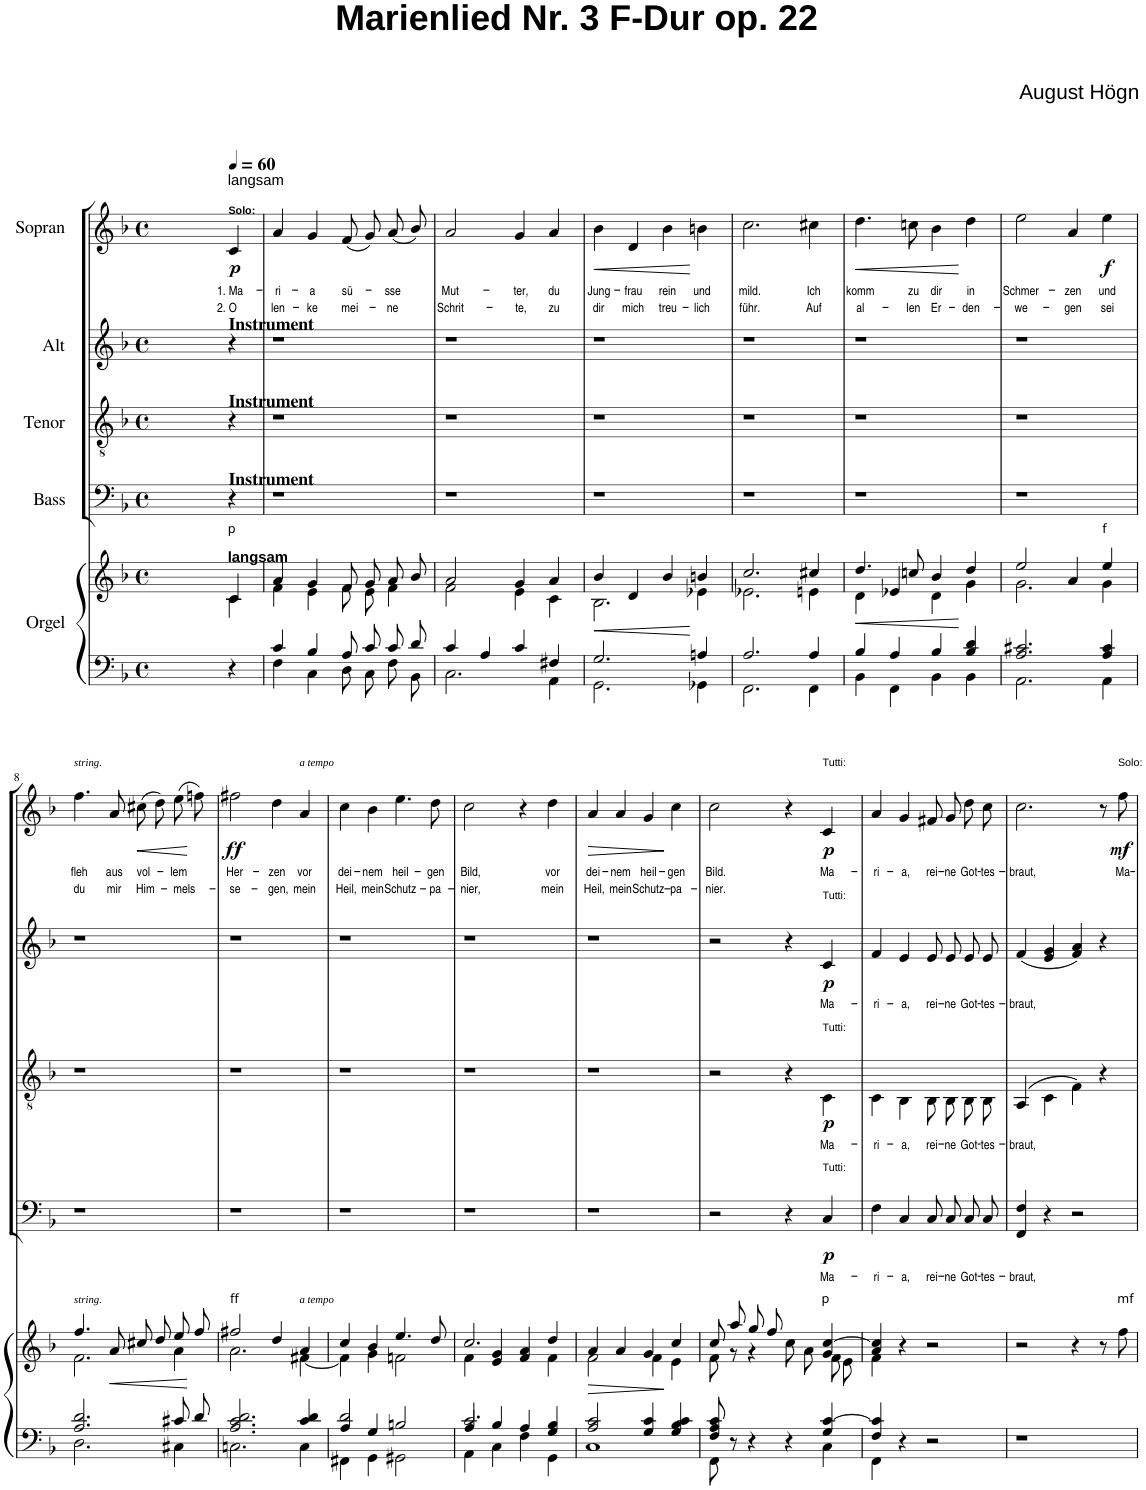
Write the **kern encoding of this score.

**kern	**kern	**dynam	**kern	**text	**dynam	**kern	**text	**dynam	**kern	**text	**dynam	**kern	**text	**text	**dynam
*part5	*part5	*part5	*part4	*part4	*part4	*part3	*part3	*part3	*part2	*part2	*part2	*part1	*part1	*part1	*part1
*staff6	*staff5	*staff5/6	*staff4	*staff4	*staff4	*staff3	*staff3	*staff3	*staff2	*staff2	*staff2	*staff1	*staff1	*staff1	*staff1
*I"Orgel	*	*	*I"Bass	*	*	*I"Tenor	*	*	*I"Alt	*	*	*I"Sopran	*	*	*
*I'Org.	*	*	*I'B.	*	*	*I'T.	*	*	*I'A.	*	*	*I'S.	*	*	*
*clefF4	*clefG2	*	*clefF4	*	*	*clefGv2	*	*	*clefG2	*	*	*clefG2	*	*	*
*	*	*	*	*	*	*Trd7c12	*	*	*	*	*	*	*	*	*
*k[b-]	*k[b-]	*	*k[b-]	*	*	*k[b-]	*	*	*k[b-]	*	*	*k[b-]	*	*	*
*F:	*F:	*	*F:	*	*	*F:	*	*	*F:	*	*	*F:	*	*	*
*M4/4	*M4/4	*	*M4/4	*	*	*M4/4	*	*	*M4/4	*	*	*M4/4	*	*	*
*met(c)	*met(c)	*	*met(c)	*	*	*met(c)	*	*	*met(c)	*	*	*met(c)	*	*	*
=1	=1	=1	=1	=1	=1	=1	=1	=1	=1	=1	=1	=1	=1	=1	=1
*	*^	*	*	*	*	*	*	*	*	*	*	*	*	*	*
2.ryy	2.ryy	2.ryy	.	2.ryy	.	.	2.ryy	.	.	2.ryy	.	.	2.ryy	.	.	.
*	*	*	*	*	*	*	*	*	*	*	*	*	*MM60	*	*	*
!	!	!	!	!	!	!	!	!	!	!	!	!	!LO:TX:a:t=langsam	!	!	!
!	!	!	!	!	!	!	!	!	!	!	!	!	!LO:TX:a:B:t=Solo&colon;	!	!	!
!	!	!	!	!	!	!	!	!	!	!LO:TX:a:B:t=Instrument	!	!	!	!	!	!
!	!	!	!	!	!	!	!LO:TX:a:B:t=Instrument	!	!	!	!	!	!	!	!	!
!	!	!	!	!LO:TX:a:B:t=Instrument	!	!	!	!	!	!	!	!	!	!	!	!
!	!LO:TX:a:t=p	!	!	!	!	!	!	!	!	!	!	!	!	!	!	!
!	!LO:TX:a:B:t=langsam	!	!	!	!	!	!	!	!	!	!	!	!	!	!	!
!	!	!	!	!	!	!	!	!	!	!	!	!	!	!LO:LY:b	!LO:LY:b	!LO:DY:b
4r	4c/	4c\	.	4r	.	.	4r	.	.	4r	.	.	4c/	1. Ma-	2. O	p
=2	=2	=2	=2	=2	=2	=2	=2	=2	=2	=2	=2	=2	=2	=2	=2	=2
*^	*	*	*	*	*	*	*	*	*	*	*	*	*	*	*	*
!	!	!	!	!	!	!	!	!	!	!	!	!	!	!	!LO:LY:b	!LO:LY:b	!
4c/	4F\	4a/	4f\	.	1r	.	.	1r	.	.	1r	.	.	4a/	-ri-	len-	.
!	!	!	!	!	!	!	!	!	!	!	!	!	!	!	!LO:LY:b	!LO:LY:b	!
4B-/	4C\	4g/	4e\	.	.	.	.	.	.	.	.	.	.	4g/	-a	-ke	.
!	!	!	!	!	!	!	!	!	!	!	!	!	!	!	!LO:LY:b	!LO:LY:b	!
8A/L	8D\L	8f/L	8f\L	.	.	.	.	.	.	.	.	.	.	(8f/L	sü-	mei-	.
8c/J	8C\J	8g/J	8e\J	.	.	.	.	.	.	.	.	.	.	8g/J)	.	.	.
!	!	!	!	!	!	!	!	!	!	!	!	!	!	!	!LO:LY:b	!LO:LY:b	!
8c/L	8F\L	8a/L	4f\	.	.	.	.	.	.	.	.	.	.	(8a/L	-sse	-ne	.
8d/J	8BB-\J	8b-/J	.	.	.	.	.	.	.	.	.	.	.	8b-/J)	.	.	.
=3	=3	=3	=3	=3	=3	=3	=3	=3	=3	=3	=3	=3	=3	=3	=3	=3	=3
!	!	!	!	!	!	!	!	!	!	!	!	!	!	!	!LO:LY:b	!LO:LY:b	!
4c/	2.C\	2a/	2f\	.	1r	.	.	1r	.	.	1r	.	.	2a/	Mut-	Schrit-	.
4A/	.	.	.	.	.	.	.	.	.	.	.	.	.	.	.	.	.
!	!	!	!	!	!	!	!	!	!	!	!	!	!	!	!LO:LY:b	!LO:LY:b	!
4c/	.	4g/	4e\	.	.	.	.	.	.	.	.	.	.	4g/	-ter,	-te,	.
!	!	!	!	!	!	!	!	!	!	!	!	!	!	!	!LO:LY:b	!LO:LY:b	!
4F#X/	4AA\	4a/	4c\	.	.	.	.	.	.	.	.	.	.	4a/	du	zu	.
=4	=4	=4	=4	=4	=4	=4	=4	=4	=4	=4	=4	=4	=4	=4	=4	=4	=4
!	!	!	!	!LO:HP:b	!	!	!	!	!	!	!	!	!	!	!LO:LY:b	!LO:LY:b	!LO:HP:b
2.G/	2.GG\	4b-/	2.B-\	<	1r	.	.	1r	.	.	1r	.	.	4b-\	Jung-	dir	<
!	!	!	!	!	!	!	!	!	!	!	!	!	!	!	!LO:LY:b	!LO:LY:b	!
.	.	4d/	.	.	.	.	.	.	.	.	.	.	.	4d/	-frau	mich	.
!	!	!	!	!	!	!	!	!	!	!	!	!	!	!	!LO:LY:b	!LO:LY:b	!
.	.	4b-/	.	.	.	.	.	.	.	.	.	.	.	4b-\	rein	treu-	.
!	!	!	!	!	!	!	!	!	!	!	!	!	!	!	!LO:LY:b	!LO:LY:b	!
4An/	4GG-X\	4bn/	4e-X\	.	.	.	.	.	.	.	.	.	.	4bn\	und	-lich	[
=5	=5	=5	=5	=5	=5	=5	=5	=5	=5	=5	=5	=5	=5	=5	=5	=5	=5
!	!	!	!	!	!	!	!	!	!	!	!	!	!	!	!LO:LY:b	!LO:LY:b	!
2.A/	2.FF\	2.cc/	2.e-X\	.	1r	.	.	1r	.	.	1r	.	.	2.cc\	mild.	führ.	.
!	!	!	!	!	!	!	!	!	!	!	!	!	!	!	!LO:LY:b	!LO:LY:b	!
4A/	4FF\	4cc#X/	4en\	.	.	.	.	.	.	.	.	.	.	4cc#X\	Ich	Auf	.
=6	=6	=6	=6	=6	=6	=6	=6	=6	=6	=6	=6	=6	=6	=6	=6	=6	=6
!	!	!	!	!LO:HP:b	!	!	!	!	!	!	!	!	!	!	!LO:LY:b	!LO:LY:b	!LO:HP:b
4B-/	4BB-\	4.dd/	4d\	<	1r	.	.	1r	.	.	1r	.	.	4.dd\	komm	al-	<
4A/	4FF\	.	4e-X/	.	.	.	.	.	.	.	.	.	.	.	.	.	.
!	!	!	!	!	!	!	!	!	!	!	!	!	!	!	!LO:LY:b	!LO:LY:b	!
.	.	8ccn/	.	.	.	.	.	.	.	.	.	.	.	8ccn\	zu	-len	.
!	!	!	!	!	!	!	!	!	!	!	!	!	!	!	!LO:LY:b	!LO:LY:b	!
4B-/	4BB-\	4b-/	4d\	.	.	.	.	.	.	.	.	.	.	4b-\	dir	Er-	.
!	!	!	!	!	!	!	!	!	!	!	!	!	!	!	!LO:LY:b	!LO:LY:b	!
4B-/ 4d/	4BB-\	4dd/	4g\	[	.	.	.	.	.	.	.	.	.	4dd\	in	-den-	[
=7	=7	=7	=7	=7	=7	=7	=7	=7	=7	=7	=7	=7	=7	=7	=7	=7	=7
!	!	!	!	!	!	!	!	!	!	!	!	!	!	!	!LO:LY:b	!LO:LY:b	!
2.A/ 2.c#X/	2.AA\	2ee/	2.g\	.	1r	.	.	1r	.	.	1r	.	.	2ee\	Schmer-	-we-	.
!	!	!	!	!	!	!	!	!	!	!	!	!	!	!	!LO:LY:b	!LO:LY:b	!
.	.	4a/	.	.	.	.	.	.	.	.	.	.	.	4a/	-zen	-gen	.
!	!	!LO:TX:a:t=f	!	!	!	!	!	!	!	!	!	!	!	!	!	!	!
!	!	!	!	!	!	!	!	!	!	!	!	!	!	!	!LO:LY:b	!LO:LY:b	!LO:DY:b
4A/ 4c#/	4AA\	4ee/	4g\	.	.	.	.	.	.	.	.	.	.	4ee\	und	sei	f
!!LO:LB:g=z
=8	=8	=8	=8	=8	=8	=8	=8	=8	=8	=8	=8	=8	=8	=8	=8	=8	=8
!	!	!	!	!	!	!	!	!	!	!	!	!	!	!LO:TX:a:i:t=string.	!	!	!
!	!	!LO:TX:a:i:t=string.	!	!	!	!	!	!	!	!	!	!	!	!	!	!	!
!	!	!	!	!	!	!	!	!	!	!	!	!	!	!	!LO:LY:b	!LO:LY:b	!
2.A/ 2.d/	2.D\	4.ff/	2.f\	.	1r	.	.	1r	.	.	1r	.	.	4.ff\	fleh	du	.
!	!	!	!	!LO:HP:b	!	!	!	!	!	!	!	!	!	!	!LO:LY:b	!LO:LY:b	!
.	.	8a/	.	<	.	.	.	.	.	.	.	.	.	8a/	aus	mir	.
!	!	!	!	!	!	!	!	!	!	!	!	!	!	!	!LO:LY:b	!LO:LY:b	!LO:HP:b
.	.	8cc#X/L	.	.	.	.	.	.	.	.	.	.	.	(8cc#X\L	vol-	Him-	<
.	.	8dd/J	.	.	.	.	.	.	.	.	.	.	.	8dd\J)	.	.	.
!	!	!	!	!	!	!	!	!	!	!	!	!	!	!	!LO:LY:b	!LO:LY:b	!
8c#X/L	4C#X\	8ee/L	4a\	.	.	.	.	.	.	.	.	.	.	(8ee\L	-lem	-mels-	.
8d/J	.	8ff/J	.	[	.	.	.	.	.	.	.	.	.	8ffn\J)	.	.	[
=9	=9	=9	=9	=9	=9	=9	=9	=9	=9	=9	=9	=9	=9	=9	=9	=9	=9
!	!	!LO:TX:a:t=ff	!	!	!	!	!	!	!	!	!	!	!	!	!	!	!
!	!	!	!	!	!	!	!	!	!	!	!	!	!	!	!LO:LY:b	!LO:LY:b	!LO:DY:b
2.A/ 2.c/ 2.d/	2.Cn\	2ff#X/	2.a\	.	1r	.	.	1r	.	.	1r	.	.	2ff#X\	Her-	-se-	ff
!	!	!	!	!	!	!	!	!	!	!	!	!	!	!	!LO:LY:b	!LO:LY:b	!
.	.	4dd/	.	.	.	.	.	.	.	.	.	.	.	4dd\	-zen	-gen,	.
!	!	!	!	!	!	!	!	!	!	!	!	!	!	!LO:TX:a:i:t=a tempo	!	!	!
!	!	!LO:TX:a:i:t=a tempo	!	!	!	!	!	!	!	!	!	!	!	!	!	!	!
!	!	!	!	!	!	!	!	!	!	!	!	!	!	!	!LO:LY:b	!LO:LY:b	!
4c/ 4d/	4C\	4a/	[4f#X\	.	.	.	.	.	.	.	.	.	.	4a/	vor	mein	.
=10	=10	=10	=10	=10	=10	=10	=10	=10	=10	=10	=10	=10	=10	=10	=10	=10	=10
*	*^	*	*	*	*	*	*	*	*	*	*	*	*	*	*	*	*
!	!	!	!	!	!	!	!	!	!	!	!	!	!	!	!	!LO:LY:b	!LO:LY:b	!
2d/	4FF#X\	4A/	4cc/	4f#\]	.	1r	.	.	1r	.	.	1r	.	.	4cc\	dei-	Heil,	.
!	!	!	!	!	!	!	!	!	!	!	!	!	!	!	!	!LO:LY:b	!LO:LY:b	!
.	4GG\	4G/	4b-/	4g\	.	.	.	.	.	.	.	.	.	.	4b-\	-nem	mein	.
!	!	!	!	!	!	!	!	!	!	!	!	!	!	!	!	!LO:LY:b	!LO:LY:b	!
2Bn/	2GG#X\	2ryy	4.ee/	2fn\	.	.	.	.	.	.	.	.	.	.	4.ee\	heil-	Schutz-	.
!	!	!	!	!	!	!	!	!	!	!	!	!	!	!	!	!LO:LY:b	!LO:LY:b	!
.	.	.	8dd/	.	.	.	.	.	.	.	.	.	.	.	8dd\	-gen	-pa-	.
=11	=11	=11	=11	=11	=11	=11	=11	=11	=11	=11	=11	=11	=11	=11	=11	=11	=11	=11
!	!	!	!	!	!	!	!	!	!	!	!	!	!	!	!	!LO:LY:b	!LO:LY:b	!
4A/	4AA\	2.c/	2.cc/	4f\	.	1r	.	.	1r	.	.	1r	.	.	2cc\	Bild,	-nier,	.
4B-/	4C\	.	.	4e/ 4g/	.	.	.	.	.	.	.	.	.	.	.	.	.	.
4A/	4F\	.	.	4f/ 4a/	.	.	.	.	.	.	.	.	.	.	4r	.	.	.
!	!	!	!	!	!	!	!	!	!	!	!	!	!	!	!	!LO:LY:b	!LO:LY:b	!
4G/ 4B-/	4GG\	4ryy	4dd/	4f\	.	.	.	.	.	.	.	.	.	.	4dd\	vor	mein	.
=12	=12	=12	=12	=12	=12	=12	=12	=12	=12	=12	=12	=12	=12	=12	=12	=12	=12	=12
!	!	!	!	!	!	!	!	!	!	!	!	!	!	!	!	!LO:LY:b	!LO:LY:b	!LO:HP:b
*	*v	*v	*	*	*	*	*	*	*	*	*	*	*	*	*	*	*	*
2A/ 2c/	1C	4a/	2f\	.	1r	.	.	1r	.	.	1r	.	.	4a/	dei-	Heil,	>
!	!	!	!	!	!	!	!	!	!	!	!	!	!	!	!LO:LY:b	!LO:LY:b	!
.	.	4a/	.	.	.	.	.	.	.	.	.	.	.	4a/	-nem	mein	.
!	!	!	!	!	!	!	!	!	!	!	!	!	!	!	!LO:LY:b	!LO:LY:b	!
4G/ 4c/	.	4g/	4f\	.	.	.	.	.	.	.	.	.	.	4g/	heil-	Schutz-	.
!	!	!	!	!	!	!	!	!	!	!	!	!	!	!	!LO:LY:b	!LO:LY:b	!
4G/ 4B-/ 4c/	.	4cc/	4e\	[	.	.	.	.	.	.	.	.	.	4cc\	-gen	-pa-	]
=13	=13	=13	=13	=13	=13	=13	=13	=13	=13	=13	=13	=13	=13	=13	=13	=13	=13
!	!	!	!	!	!	!	!	!	!	!	!	!	!	!	!LO:LY:b	!LO:LY:b	!
8F/ 8A/ 8c/	8FF\	8cc/L	8f\	.	2r	.	.	2r	.	.	2r	.	.	2cc\	Bild.	-nier.	.
8r	8ryy	8aa/J	8r	.	.	.	.	.	.	.	.	.	.	.	.	.	.
*v	*v	*	*	*	*	*	*	*	*	*	*	*	*	*	*	*	*
4r	8gg/L	4r	.	.	.	.	.	.	.	.	.	.	.	.	.	.
.	8ff/J	.	.	.	.	.	.	.	.	.	.	.	.	.	.	.
4r	8cc\L	4ryy	.	4r	.	.	4r	.	.	4r	.	.	4r	.	.	.
.	8a\J	.	.	.	.	.	.	.	.	.	.	.	.	.	.	.
*^	*	*	*	*	*	*	*	*	*	*	*	*	*	*	*	*
!	!	!	!	!	!	!	!	!	!	!	!	!	!	!LO:TX:a:t=Tutti&colon;	!	!	!
!	!	!	!	!	!	!	!	!	!	!	!LO:TX:a:t=Tutti&colon;	!	!	!	!	!	!
!	!	!	!	!	!	!	!	!LO:TX:a:t=Tutti&colon;	!	!	!	!	!	!	!	!	!
!	!	!	!	!	!LO:TX:a:t=Tutti&colon;	!	!	!	!	!	!	!	!	!	!	!	!
!	!	!LO:TX:a:t=p	!	!	!	!	!	!	!	!	!	!	!	!	!	!	!
!	!	!	!	!	!	!LO:LY:b	!LO:DY:b	!	!LO:LY:b	!LO:DY:b	!	!LO:LY:b	!LO:DY:b	!	!LO:LY:b	!	!LO:DY:b
4G/ [4c/	4C\	4g/ [4cc/	8f\L	.	4C/	Ma-	p	4C\	Ma-	p	4c/	Ma-	p	4c/	Ma-	.	p
.	.	.	8e\J	.	.	.	.	.	.	.	.	.	.	.	.	.	.
=14	=14	=14	=14	=14	=14	=14	=14	=14	=14	=14	=14	=14	=14	=14	=14	=14	=14
!	!	!	!	!	!	!LO:LY:b	!	!	!LO:LY:b	!	!	!LO:LY:b	!	!	!LO:LY:b	!	!
4F/ 4c/]	4FF\	4a/ 4cc/]	4f\	.	4F\	-ri-	.	4C\	-ri-	.	4f/	-ri-	.	4a/	-ri-	.	.
!	!	!	!	!	!	!LO:LY:b	!	!	!LO:LY:b	!	!	!LO:LY:b	!	!	!LO:LY:b	!	!
4r	2.ryy	4r	2.ryy	.	4C/	-a,	.	4BB-\	-a,	.	4e/	-a,	.	4g/	-a,	.	.
!	!	!	!	!	!	!LO:LY:b	!	!	!LO:LY:b	!	!	!LO:LY:b	!	!	!LO:LY:b	!	!
2r	.	2r	.	.	8C/L	rei-	.	8BB-\L	rei-	.	8e/L	rei-	.	8f#X/L	rei-	.	.
!	!	!	!	!	!	!LO:LY:b	!	!	!LO:LY:b	!	!	!LO:LY:b	!	!	!LO:LY:b	!	!
.	.	.	.	.	8C/J	-ne	.	8BB-\J	-ne	.	8e/J	-ne	.	8g/J	-ne	.	.
!	!	!	!	!	!	!LO:LY:b	!	!	!LO:LY:b	!	!	!LO:LY:b	!	!	!LO:LY:b	!	!
.	.	.	.	.	8C/L	Got-	.	8BB-\L	Got-	.	8e/L	Got-	.	8dd\L	Got-	.	.
!	!	!	!	!	!	!LO:LY:b	!	!	!LO:LY:b	!	!	!LO:LY:b	!	!	!LO:LY:b	!	!
.	.	.	.	.	8C/J	-tes-	.	8BB-\J	-tes-	.	8e/J	-tes-	.	8cc\J	-tes-	.	.
*v	*v	*	*	*	*	*	*	*	*	*	*	*	*	*	*	*	*
*	*v	*v	*	*	*	*	*	*	*	*	*	*	*	*	*	*
=15	=15	=15	=15	=15	=15	=15	=15	=15	=15	=15	=15	=15	=15	=15	=15
!	!	!	!	!LO:LY:b	!	!	!LO:LY:b	!	!	!LO:LY:b	!	!	!LO:LY:b	!	!
1r	2r	.	4FF/ 4F/	-braut,	.	(4AA/	-braut,	.	(4f/	-braut,	.	2.cc\	-braut,	.	.
.	.	.	4r	.	.	4C\	.	.	4e/ 4g/	.	.	.	.	.	.
.	4r	.	2r	.	.	4F\)	.	.	4f/ 4a/)	.	.	.	.	.	.
.	8r	.	.	.	.	4r	.	.	4r	.	.	8r	.	.	.
!	!	!	!	!	!	!	!	!	!	!	!	!LO:TX:a:t=Solo&colon;	!	!	!
!	!LO:TX:a:t=mf	!	!	!	!	!	!	!	!	!	!	!	!	!	!
!	!	!	!	!	!	!	!	!	!	!	!	!	!LO:LY:b	!	!LO:DY:b
.	8ff\	.	.	.	.	.	.	.	.	.	.	8ff\	Ma-	.	mf
=	=	=	=	=	=	=	=	=	=	=	=	=	=	=	=
*-	*-	*-	*-	*-	*-	*-	*-	*-	*-	*-	*-	*-	*-	*-	*-
